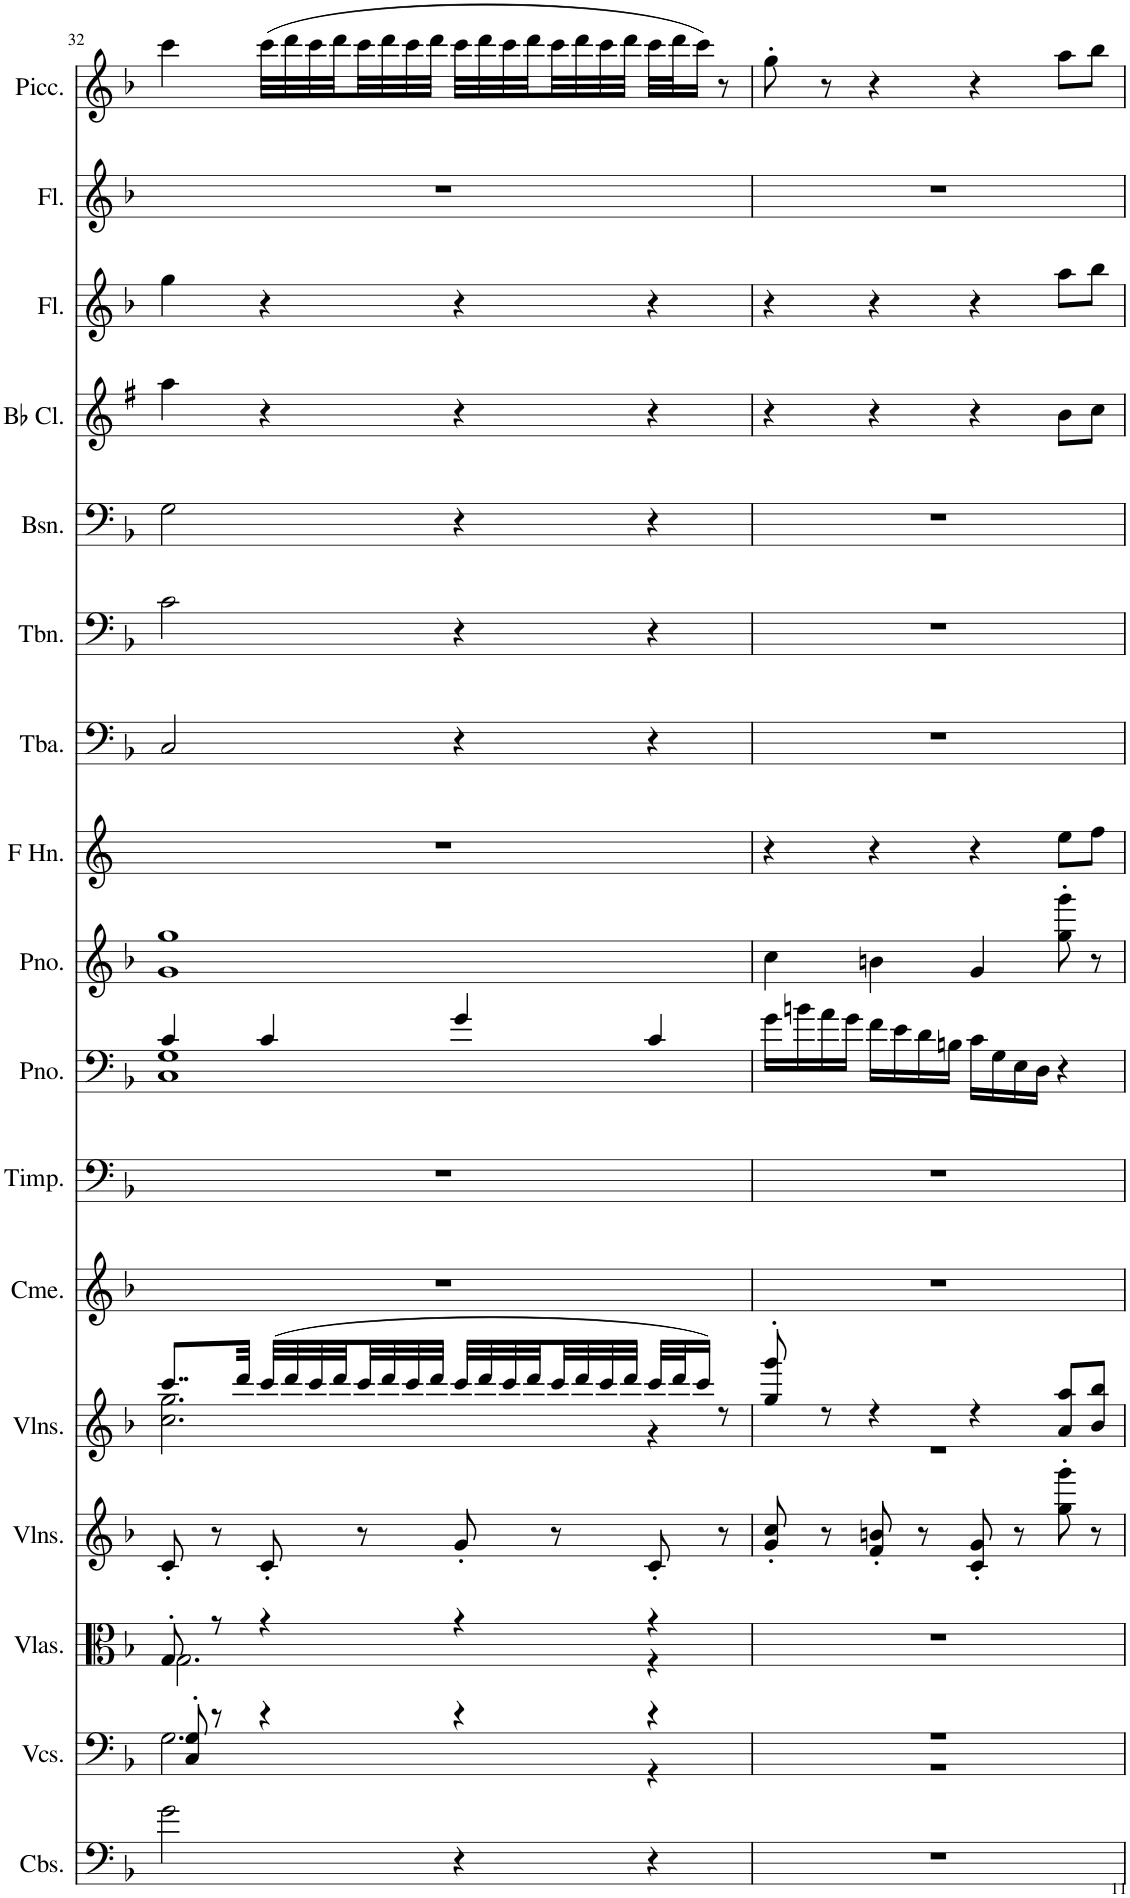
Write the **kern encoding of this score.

**kern	**kern	**kern	**kern	**kern	**kern	**kern	**kern	**kern	**kern	**kern	**kern	**kern	**kern	**kern	**kern	**kern
*part17	*part16	*part15	*part14	*part13	*part12	*part11	*part10	*part9	*part8	*part7	*part6	*part5	*part4	*part3	*part2	*part1
*staff17	*staff16	*staff15	*staff14	*staff13	*staff12	*staff11	*staff10	*staff9	*staff8	*staff7	*staff6	*staff5	*staff4	*staff3	*staff2	*staff1
*I"Contrabasses	*I"Violoncellos	*I"Violas	*I"Violins	*I"Violins	*I"Chimes	*I"Timpani	*I"Piano	*I"Piano	*I"Horn in F	*I"Tuba	*I"Trombone	*I"Bassoon	*I"Bb Clarinet	*I"Flute	*I"Flute	*I"Piccolo
*I'Cbs.	*I'Vcs.	*I'Vlas.	*I'Vlns.	*I'Vlns.	*I'Cme.	*I'Timp.	*I'Pno.	*I'Pno.	*	*I'Tba.	*I'Tbn.	*I'Bsn.	*I'Bb Cl.	*I'Fl.	*I'Fl.	*I'Picc.
!!LO:PB:g=z
*clefF4	*clefF4	*clefC3	*clefG2	*clefG2	*clefG2	*clefF4	*clefF4	*clefG2	*clefG2	*clefF4	*clefF4	*clefF4	*clefG2	*clefG2	*clefG2	*clefG2
*Trd7c12	*	*	*	*	*	*	*	*	*Trd4c7	*	*	*	*Trd1c2	*	*	*Trd-7c-12
*k[b-]	*k[b-]	*k[b-]	*k[b-]	*k[b-]	*k[b-]	*k[b-]	*k[b-]	*k[b-]	*k[]	*k[b-]	*k[b-]	*k[b-]	*k[f#]	*k[b-]	*k[b-]	*k[b-]
*M4/4	*M4/4	*M4/4	*M4/4	*M4/4	*M4/4	*M4/4	*M4/4	*M4/4	*M4/4	*M4/4	*M4/4	*M4/4	*M4/4	*M4/4	*M4/4	*M4/4
=32	=32	=32	=32	=32	=32	=32	=32	=32	=32	=32	=32	=32	=32	=32	=32	=32
*	*^	*^	*	*^	*	*	*^	*	*	*	*	*	*	*	*	*
2g\	8C/' 8G/'	2.G\	8G'/	2.G\	8c'/	8..ccc/L	2.cc\ 2.gg\	1r	1r	4c/	1C 1G	1g 1gg	1r	2C/	2c\	2G\	4aa\	4gg\	1r	4ccc\
.	8r	.	8r	.	8r	.	.	.	.	.	.	.	.	.	.	.	.	.	.	.
.	.	.	.	.	.	32ddd/Jkk	.	.	.	.	.	.	.	.	.	.	.	.	.	.
.	4r	.	4r	.	8c'/	(32ccc/LLL	.	.	.	4c/	.	.	.	.	.	.	4r	4r	.	(32ccc\LLL
.	.	.	.	.	.	32ddd/	.	.	.	.	.	.	.	.	.	.	.	.	.	32ddd\
.	.	.	.	.	.	32ccc/	.	.	.	.	.	.	.	.	.	.	.	.	.	32ccc\
.	.	.	.	.	.	32ddd/	.	.	.	.	.	.	.	.	.	.	.	.	.	32ddd\
.	.	.	.	.	8r	32ccc/	.	.	.	.	.	.	.	.	.	.	.	.	.	32ccc\
.	.	.	.	.	.	32ddd/	.	.	.	.	.	.	.	.	.	.	.	.	.	32ddd\
.	.	.	.	.	.	32ccc/	.	.	.	.	.	.	.	.	.	.	.	.	.	32ccc\
.	.	.	.	.	.	32ddd/JJJ	.	.	.	.	.	.	.	.	.	.	.	.	.	32ddd\JJJ
4r	4r	.	4r	.	8g'/	32ccc/LLL	.	.	.	4g/	.	.	.	4r	4r	4r	4r	4r	.	32ccc\LLL
.	.	.	.	.	.	32ddd/	.	.	.	.	.	.	.	.	.	.	.	.	.	32ddd\
.	.	.	.	.	.	32ccc/	.	.	.	.	.	.	.	.	.	.	.	.	.	32ccc\
.	.	.	.	.	.	32ddd/	.	.	.	.	.	.	.	.	.	.	.	.	.	32ddd\
.	.	.	.	.	8r	32ccc/	.	.	.	.	.	.	.	.	.	.	.	.	.	32ccc\
.	.	.	.	.	.	32ddd/	.	.	.	.	.	.	.	.	.	.	.	.	.	32ddd\
.	.	.	.	.	.	32ccc/	.	.	.	.	.	.	.	.	.	.	.	.	.	32ccc\
.	.	.	.	.	.	32ddd/JJJ	.	.	.	.	.	.	.	.	.	.	.	.	.	32ddd\JJJ
4r	4r	4r	4r	4r	8c'/	32ccc/LLL	4r	.	.	4c/	.	.	.	4r	4r	4r	4r	4r	.	32ccc\LLL
.	.	.	.	.	.	32ddd/J	.	.	.	.	.	.	.	.	.	.	.	.	.	32ddd\J
.	.	.	.	.	.	16ccc/JJ)	.	.	.	.	.	.	.	.	.	.	.	.	.	16ccc\JJ)
.	.	.	.	.	8r	8r	.	.	.	.	.	.	.	.	.	.	.	.	.	8r
*	*	*	*v	*v	*	*	*	*	*	*v	*v	*	*	*	*	*	*	*	*	*
=33	=33	=33	=33	=33	=33	=33	=33	=33	=33	=33	=33	=33	=33	=33	=33	=33	=33	=33
1r	1r	1r	1r	8g/' 8cc/'	8gg/' 8ggg/'	1r	1r	1r	16g\LL	4cc\	4r	1r	1r	1r	4r	4r	1r	8gg'\
.	.	.	.	.	.	.	.	.	16bn\	.	.	.	.	.	.	.	.	.
.	.	.	.	8r	8r	.	.	.	16a\	.	.	.	.	.	.	.	.	8r
.	.	.	.	.	.	.	.	.	16g\JJ	.	.	.	.	.	.	.	.	.
.	.	.	.	8f/' 8bn/'	4r	.	.	.	16f\LL	4bn\	4r	.	.	.	4r	4r	.	4r
.	.	.	.	.	.	.	.	.	16e\	.	.	.	.	.	.	.	.	.
.	.	.	.	8r	.	.	.	.	16d\	.	.	.	.	.	.	.	.	.
.	.	.	.	.	.	.	.	.	16Bn\JJ	.	.	.	.	.	.	.	.	.
.	.	.	.	8c/' 8g/'	4r	.	.	.	16c\LL	4g/	4r	.	.	.	4r	4r	.	4r
.	.	.	.	.	.	.	.	.	16G\	.	.	.	.	.	.	.	.	.
.	.	.	.	8r	.	.	.	.	16E\	.	.	.	.	.	.	.	.	.
.	.	.	.	.	.	.	.	.	16D\JJ	.	.	.	.	.	.	.	.	.
.	.	.	.	8gg\' 8ggg\'	8a/ 8aa/L	.	.	.	4r	8gg\' 8ggg\'	8ee\L	.	.	.	8b\L	8aa\L	.	8aa\L
.	.	.	.	8r	8b-/ 8bb-/J	.	.	.	.	8r	8ff\J	.	.	.	8cc\J	8bb-\J	.	8bb-\J
*	*v	*v	*	*	*v	*v	*	*	*	*	*	*	*	*	*	*	*	*
=	=	=	=	=	=	=	=	=	=	=	=	=	=	=	=	=
*-	*-	*-	*-	*-	*-	*-	*-	*-	*-	*-	*-	*-	*-	*-	*-	*-
